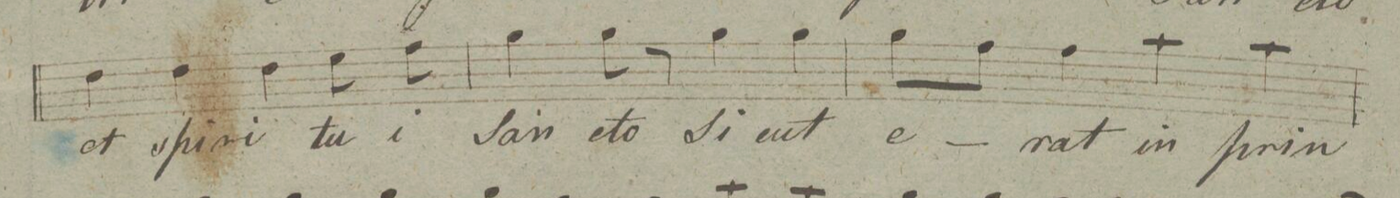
**kern	**text	**dynam
*I"Canto.	*	*
*clefC1	*	*
*k[c#f#d#g#]	*	*
*met(c|)	*	*
*M2/2	*	*
4b\	et	.
4b\	spi-	.
4b\	-ri-	.
8cc#\	-tu-	.
8dd#\	-i	.
=93	=93	=93
4ee\	San-	.
8ee\	-cto	.
8r	.	.
4ee\	Si-	.
4ee\	-cut	.
=94	=94	=94
8ee\L	e-	.
8dd#\J	.	.
4dd#\	-rat	.
4ff#\	in	.
4ff#\	prin-	.
=95	=95	=95
*-	*-	*-
